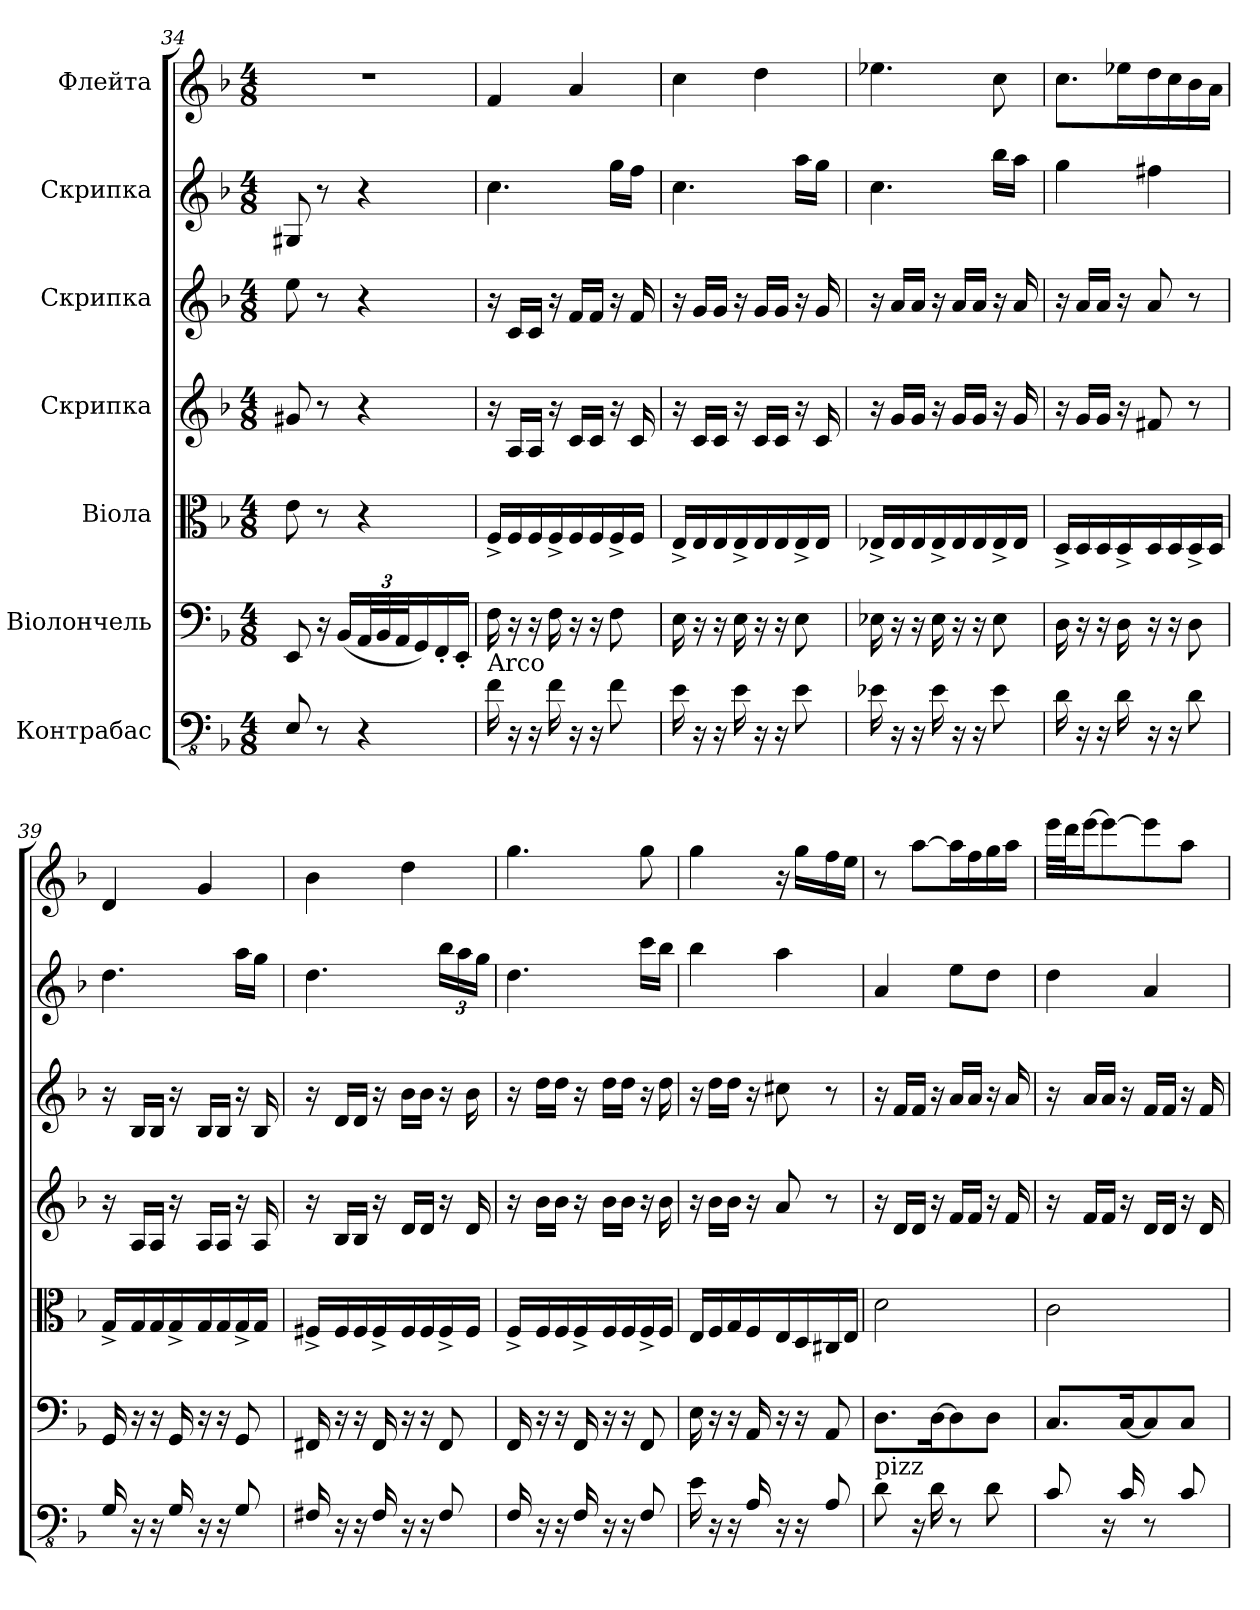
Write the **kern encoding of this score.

**kern	**kern	**kern	**kern	**kern	**kern	**kern
*part7	*part6	*part5	*part4	*part3	*part2	*part1
*staff7	*staff6	*staff5	*staff4	*staff3	*staff2	*staff1
*I"Контрабас	*I"Віолончель	*I"Віола	*I"Скрипка	*I"Скрипка	*I"Скрипка	*I"Флейта
*clefFv4	*clefF4	*clefC3	*clefG2	*clefG2	*clefG2	*clefG2
*ITrd7c12	*	*	*	*	*	*
*k[b-]	*k[b-]	*k[b-]	*k[b-]	*k[b-]	*k[b-]	*k[b-]
*M4/8	*M4/8	*M4/8	*M4/8	*M4/8	*M4/8	*M4/8
=34	=34	=34	=34	=34	=34	=34
8EEE/	8EE/	8e\	8g#X/	8ee\	8G#X/	2r
8r	16r	8r	8r	8r	8r	.
.	(16BB-/LL	.	.	.	.	.
*	*Xbrackettup	*	*	*	*	*
4r	48AA/L	4r	4r	4r	4r	.
.	48BB-/	.	.	.	.	.
.	48AA/J	.	.	.	.	.
.	16GG/)	.	.	.	.	.
.	16FF'/	.	.	.	.	.
.	16EE'/JJ	.	.	.	.	.
=35	=35	=35	=35	=35	=35	=35
!LO:TX:a:t=Arco	!	!	!	!	!	!
16FF\	16F\	16F^/LL	16r	16r	4.cc\	4f/
16r	16r	16F/	16A/LL	16c/LL	.	.
16r	16r	16F/	16A/JJ	16c/JJ	.	.
16FF\	16F\	16F^/	16r	16r	.	.
16r	16r	16F/	16c/LL	16f/LL	.	4a/
16r	16r	16F/	16c/JJ	16f/JJ	.	.
8FF\	8F\	16F^/	16r	16r	16gg\LL	.
.	.	16F/JJ	16c/	16f/	16ff\JJ	.
=36	=36	=36	=36	=36	=36	=36
16EE\	16E\	16E^/LL	16r	16r	4.cc\	4cc\
16r	16r	16E/	16c/LL	16g/LL	.	.
16r	16r	16E/	16c/JJ	16g/JJ	.	.
16EE\	16E\	16E^/	16r	16r	.	.
16r	16r	16E/	16c/LL	16g/LL	.	4dd\
16r	16r	16E/	16c/JJ	16g/JJ	.	.
8EE\	8E\	16E^/	16r	16r	16aa\LL	.
.	.	16E/JJ	16c/	16g/	16gg\JJ	.
!!LO:PB:g=z
=37	=37	=37	=37	=37	=37	=37
16EE-X\	16E-X\	16E-X^/LL	16r	16r	4.cc\	4.ee-X\
16r	16r	16E-/	16g/LL	16a/LL	.	.
16r	16r	16E-/	16g/JJ	16a/JJ	.	.
16EE-\	16E-\	16E-^/	16r	16r	.	.
16r	16r	16E-/	16g/LL	16a/LL	.	.
16r	16r	16E-/	16g/JJ	16a/JJ	.	.
8EE-\	8E-\	16E-^/	16r	16r	16bb-\LL	8cc\
.	.	16E-/JJ	16g/	16a/	16aa\JJ	.
=38	=38	=38	=38	=38	=38	=38
16DD\	16D\	16D^/LL	16r	16r	4gg\	8.cc\L
16r	16r	16D/	16g/LL	16a/LL	.	.
16r	16r	16D/	16g/JJ	16a/JJ	.	.
16DD\	16D\	16D^/	16r	16r	.	16ee-X\L
16r	16r	16D/	8f#X/	8a/	4ff#X\	16dd\
16r	16r	16D/	.	.	.	16cc\
8DD\	8D\	16D^/	8r	8r	.	16b-\
.	.	16D/JJ	.	.	.	16a\JJ
=39	=39	=39	=39	=39	=39	=39
16GGG/	16GG/	16G^/LL	16r	16r	4.dd\	4d/
16r	16r	16G/	16A/LL	16B-/LL	.	.
16r	16r	16G/	16A/JJ	16B-/JJ	.	.
16GGG/	16GG/	16G^/	16r	16r	.	.
16r	16r	16G/	16A/LL	16B-/LL	.	4g/
16r	16r	16G/	16A/JJ	16B-/JJ	.	.
8GGG/	8GG/	16G^/	16r	16r	16aa\LL	.
.	.	16G/JJ	16A/	16B-/	16gg\JJ	.
!!LO:PB:g=z
=40	=40	=40	=40	=40	=40	=40
16FFF#X/	16FF#X/	16F#X^/LL	16r	16r	4.dd\	4b-\
16r	16r	16F#/	16B-/LL	16d/LL	.	.
16r	16r	16F#/	16B-/JJ	16d/JJ	.	.
16FFF#/	16FF#/	16F#^/	16r	16r	.	.
16r	16r	16F#/	16d/LL	16b-\LL	.	4dd\
16r	16r	16F#/	16d/JJ	16b-\JJ	.	.
*	*	*	*	*	*Xbrackettup	*
8FFF#/	8FF#/	16F#^/	16r	16r	24bb-\LL	.
.	.	.	.	.	24aa\	.
.	.	16F#/JJ	16d/	16b-\	.	.
.	.	.	.	.	24gg\JJ	.
=41	=41	=41	=41	=41	=41	=41
16FFF/	16FF/	16F^/LL	16r	16r	4.dd\	4.gg\
16r	16r	16F/	16b-\LL	16dd\LL	.	.
16r	16r	16F/	16b-\JJ	16dd\JJ	.	.
16FFF/	16FF/	16F^/	16r	16r	.	.
16r	16r	16F/	16b-\LL	16dd\LL	.	.
16r	16r	16F/	16b-\JJ	16dd\JJ	.	.
8FFF/	8FF/	16F^/	16r	16r	16ccc\LL	8gg\
.	.	16F/JJ	16b-\	16dd\	16bb-\JJ	.
=42	=42	=42	=42	=42	=42	=42
16EE\	16E\	16E/LL	16r	16r	4bb-\	4gg\
16r	16r	16F/	16b-\LL	16dd\LL	.	.
16r	16r	16G/	16b-\JJ	16dd\JJ	.	.
16AAA/	16AA/	16F/	16r	16r	.	.
16r	16r	16E/	8a/	8cc#X\	4aa\	16r
16r	16r	16D/	.	.	.	16gg\LL
8AAA/	8AA/	16C#X/	8r	8r	.	16ff\
.	.	16E/JJ	.	.	.	16ee\JJ
=43	=43	=43	=43	=43	=43	=43
!LO:TX:a:t=pizz	!	!	!	!	!	!
8DD\	8.D\L	2d\	16r	16r	4a/	8r
.	.	.	16d/LL	16f/LL	.	.
16r	.	.	16d/JJ	16f/JJ	.	[8aa\L
16DD\	[16D\K	.	16r	16r	.	.
8r	8D\]	.	16f/LL	16a/LL	8ee\L	16aa\L]
.	.	.	16f/JJ	16a/JJ	.	16ff\
8DD\	8D\J	.	16r	16r	8dd\J	16gg\
.	.	.	16f/	16a/	.	16aa\JJ
!!LO:PB:g=z
=44	=44	=44	=44	=44	=44	=44
8CC/	8.C/L	2c\	16r	16r	4dd\	32eee\LLL
.	.	.	.	.	.	32ddd\J
.	.	.	16f/LL	16a/LL	.	[16eee\J
16r	.	.	16f/JJ	16a/JJ	.	8eee\_
16CC/	[16C/K	.	16r	16r	.	.
8r	8C/]	.	16d/LL	16f/LL	4a/	8eee\]
.	.	.	16d/JJ	16f/JJ	.	.
8CC/	8C/J	.	16r	16r	.	8aa\J
.	.	.	16d/	16f/	.	.
=	=	=	=	=	=	=
*-	*-	*-	*-	*-	*-	*-
